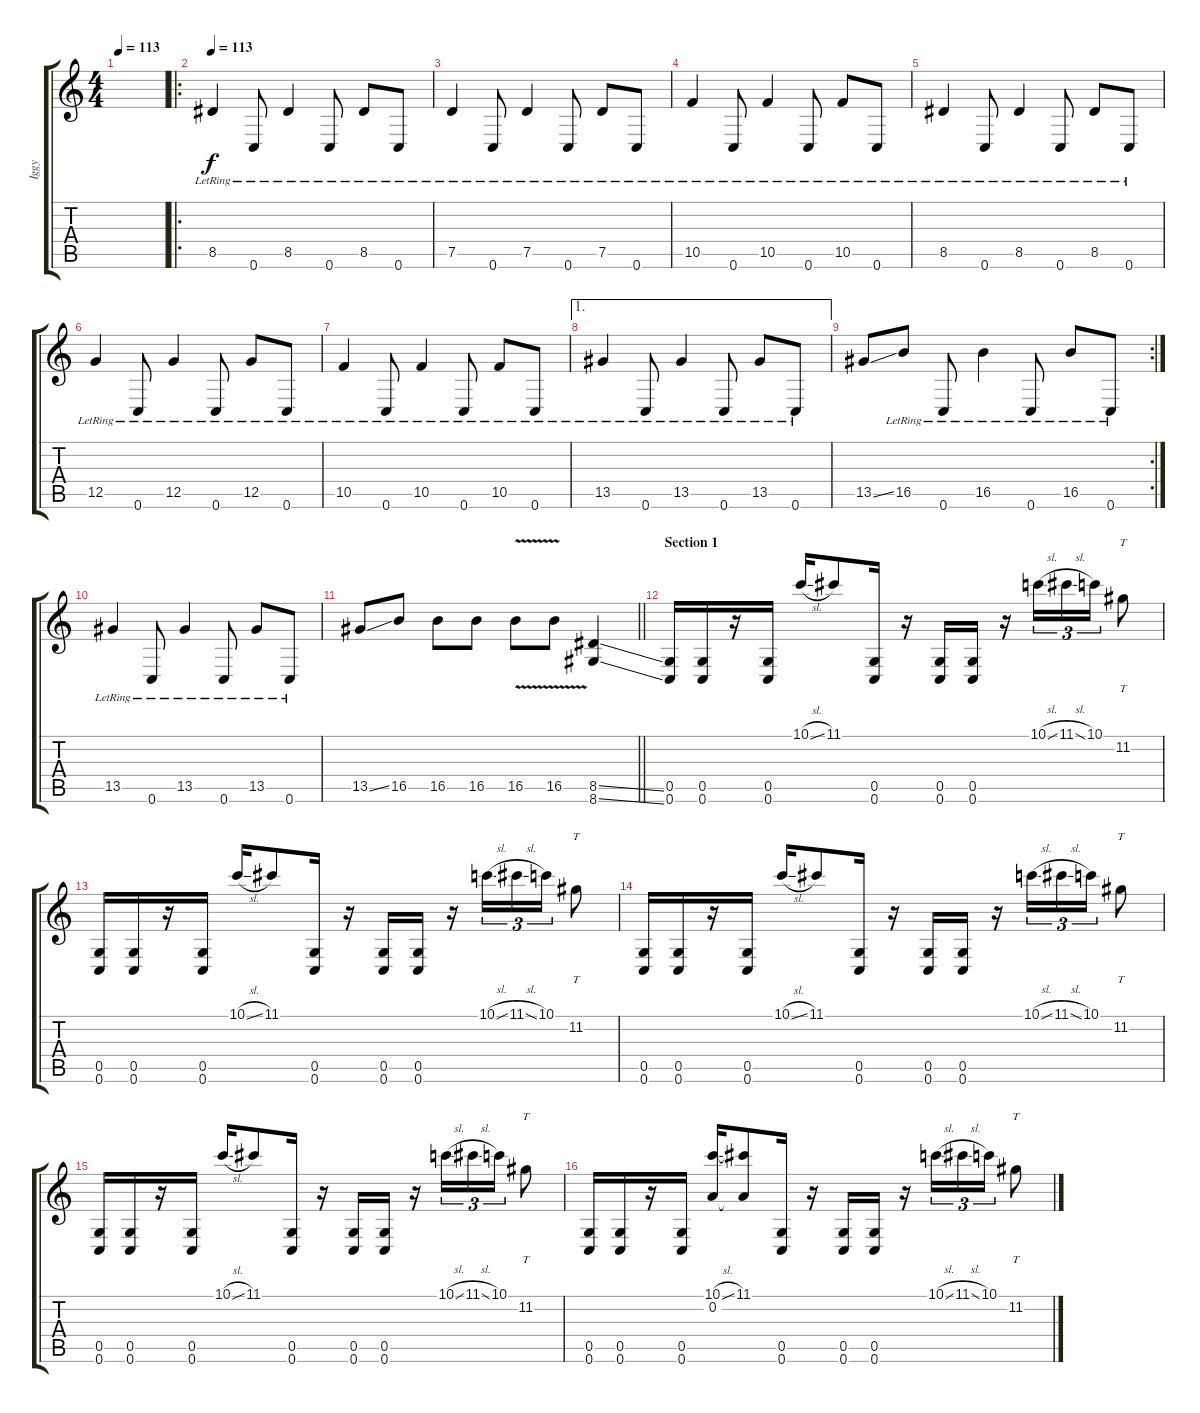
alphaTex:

\track ("Iggy" "Iggy") {instrument distortionguitar}
\staff {score tabs}
\tuning (D4 A3 F3 C3 G2 C2) {hide}
\ts (4 4)
\tempo 113
\clef g2
\ks c
|
\ro
\tempo 113
8.5{lr}.4{instrument electricguitarjazz} 0.6{lr}.8 8.5{lr}.4 0.6{lr}.8 8.5{lr}.8 0.6{lr}.8 |
7.5{lr}.4 0.6{lr}.8 7.5{lr}.4 0.6{lr}.8 7.5{lr}.8 0.6{lr}.8 |
10.5{lr}.4 0.6{lr}.8 10.5{lr}.4 0.6{lr}.8 10.5{lr}.8 0.6{lr}.8 |
8.5{lr}.4 0.6{lr}.8 8.5{lr}.4 0.6{lr}.8 8.5{lr}.8 0.6{lr}.8 |
12.5{lr}.4 0.6{lr}.8 12.5{lr}.4 0.6{lr}.8 12.5{lr}.8 0.6{lr}.8 |
10.5{lr}.4 0.6{lr}.8 10.5{lr}.4 0.6{lr}.8 10.5{lr}.8 0.6{lr}.8 |
\ae 1
13.5{lr}.4 0.6{lr}.8 13.5{lr}.4 0.6{lr}.8 13.5{lr}.8 0.6{lr}.8 |
\rc 2
13.5{ss}.8 16.5{lr}.8 0.6{lr}.8 16.5{lr}.4 0.6{lr}.8 16.5{lr}.8 0.6{lr}.8 |
13.5{lr}.4 0.6{lr}.8 13.5{lr}.4 0.6{lr}.8 13.5{lr}.8 0.6{lr}.8 |
\barLineRight lightlight
13.5{ss}.8 16.5.8 16.5.8 16.5.8 16.5{v}.8 16.5{v}.8 (8.5{ss} 8.6{ss}).4{instrument distortionguitar} |
\section ("" "Section 1")
(0.5 0.6).16 (0.5 0.6).16 r.16 (0.5 0.6).16 10.1{sl}.16 11.1.8 (0.5 0.6).16 r.16 (0.5 0.6).16 (0.5 0.6).16 r.16 10.1{sl}.16{tu (3 2)} 11.1{sl}.16{tu (3 2)} 10.1.16{tu (3 2)} 11.2.8{tt} |
(0.5 0.6).16 (0.5 0.6).16 r.16 (0.5 0.6).16 10.1{sl}.16 11.1.8 (0.5 0.6).16 r.16 (0.5 0.6).16 (0.5 0.6).16 r.16 10.1{sl}.16{tu (3 2)} 11.1{sl}.16{tu (3 2)} 10.1.16{tu (3 2)} 11.2.8{tt} |
(0.5 0.6).16 (0.5 0.6).16 r.16 (0.5 0.6).16 10.1{sl}.16 11.1.8 (0.5 0.6).16 r.16 (0.5 0.6).16 (0.5 0.6).16 r.16 10.1{sl}.16{tu (3 2)} 11.1{sl}.16{tu (3 2)} 10.1.16{tu (3 2)} 11.2.8{tt} |
(0.5 0.6).16 (0.5 0.6).16 r.16 (0.5 0.6).16 10.1{sl}.16 11.1.8 (0.5 0.6).16 r.16 (0.5 0.6).16 (0.5 0.6).16 r.16 10.1{sl}.16{tu (3 2)} 11.1{sl}.16{tu (3 2)} 10.1.16{tu (3 2)} 11.2.8{tt} |
(0.5 0.6).16 (0.5 0.6).16 r.16 (0.5 0.6).16 (10.1{sl} 0.2).16 (11.1 0.2{t}).8 (0.5 0.6).16 r.16 (0.5 0.6).16 (0.5 0.6).16 r.16 10.1{sl}.16{tu (3 2)} 11.1{sl}.16{tu (3 2)} 10.1.16{tu (3 2)} 11.2.8{tt}
